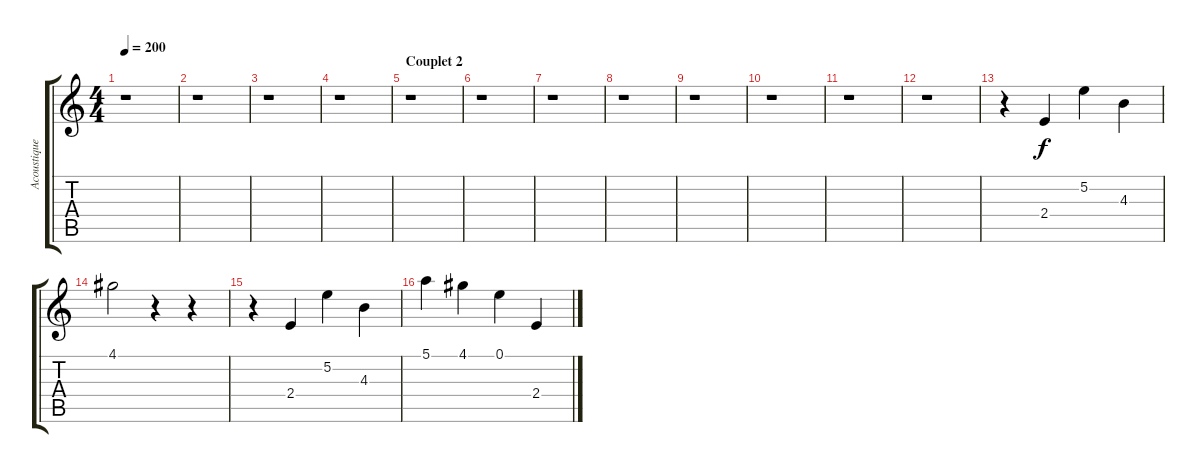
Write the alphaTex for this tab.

\track ("Acoustique droite" "Acoustique") {instrument acousticguitarsteel}
\staff {score tabs}
\tuning (E4 B3 G3 D3 A2 E2) {hide}
\ts (4 4)
\tempo 200
\clef g2
\ks c
r.1{dy f} |
r.1 |
r.1 |
r.1 |
\section ("" "Couplet 2")
r.1 |
r.1 |
r.1 |
r.1 |
r.1 |
r.1 |
r.1 |
r.1 |
r.4 2.4.4{volume 16} 5.2.4 4.3.4 |
4.1.2 r.4 r.4 |
r.4 2.4.4{volume 16} 5.2.4 4.3.4 |
5.1.4 4.1.4 0.1.4 2.4.4
